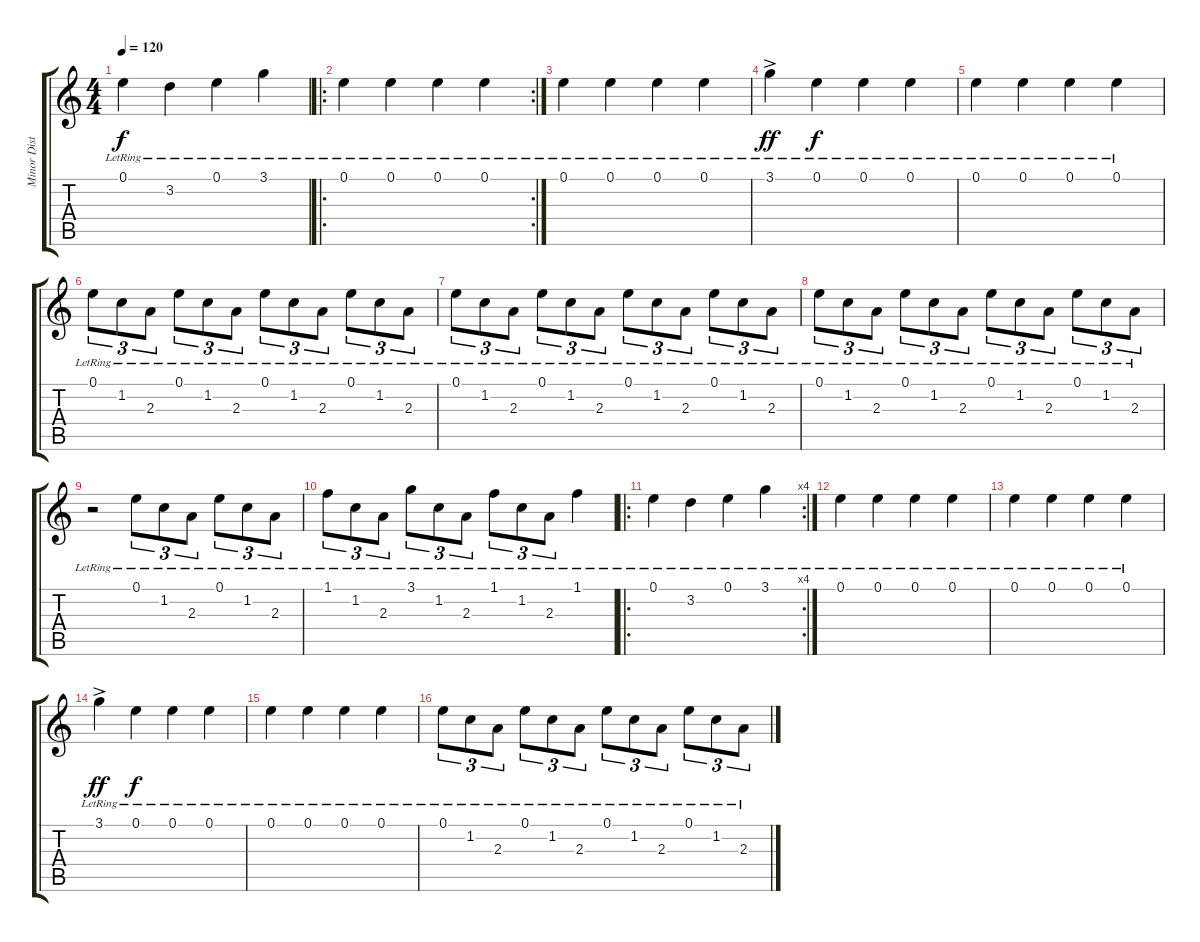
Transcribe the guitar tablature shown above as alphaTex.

\track ("Minor Distortion (some sections)" "Minor Dist") {instrument distortionguitar}
\staff {score tabs}
\tuning (E4 B3 G3 D3 A2 D2) {hide}
\ts (4 4)
\tempo 120
\clef g2
\ks c
0.1{lr}.4{dy f} 3.2{lr}.4 0.1{lr}.4 3.1{lr}.4 |
\ro
\rc 2
0.1{lr}.4 0.1{lr}.4 0.1{lr}.4 0.1{lr}.4 |
0.1{lr}.4 0.1{lr}.4 0.1{lr}.4 0.1{lr}.4 |
3.1{ac lr}.4{dy ff} 0.1{lr}.4{dy f} 0.1{lr}.4 0.1{lr}.4 |
0.1{lr}.4 0.1{lr}.4 0.1{lr}.4 0.1{lr}.4 |
0.1{lr}.8{tu (3 2)} 1.2{lr}.8{tu (3 2)} 2.3{lr}.8{tu (3 2)} 0.1{lr}.8{tu (3 2)} 1.2{lr}.8{tu (3 2)} 2.3{lr}.8{tu (3 2)} 0.1{lr}.8{tu (3 2)} 1.2{lr}.8{tu (3 2)} 2.3{lr}.8{tu (3 2)} 0.1{lr}.8{tu (3 2)} 1.2{lr}.8{tu (3 2)} 2.3{lr}.8{tu (3 2)} |
0.1{lr}.8{tu (3 2)} 1.2{lr}.8{tu (3 2)} 2.3{lr}.8{tu (3 2)} 0.1{lr}.8{tu (3 2)} 1.2{lr}.8{tu (3 2)} 2.3{lr}.8{tu (3 2)} 0.1{lr}.8{tu (3 2)} 1.2{lr}.8{tu (3 2)} 2.3{lr}.8{tu (3 2)} 0.1{lr}.8{tu (3 2)} 1.2{lr}.8{tu (3 2)} 2.3{lr}.8{tu (3 2)} |
0.1{lr}.8{tu (3 2)} 1.2{lr}.8{tu (3 2)} 2.3{lr}.8{tu (3 2)} 0.1{lr}.8{tu (3 2)} 1.2{lr}.8{tu (3 2)} 2.3{lr}.8{tu (3 2)} 0.1{lr}.8{tu (3 2)} 1.2{lr}.8{tu (3 2)} 2.3{lr}.8{tu (3 2)} 0.1{lr}.8{tu (3 2)} 1.2{lr}.8{tu (3 2)} 2.3{lr}.8{tu (3 2)} |
r.2 0.1{lr}.8{tu (3 2)} 1.2{lr}.8{tu (3 2)} 2.3{lr}.8{tu (3 2)} 0.1{lr}.8{tu (3 2)} 1.2{lr}.8{tu (3 2)} 2.3{lr}.8{tu (3 2)} |
1.1{lr}.8{tu (3 2)} 1.2{lr}.8{tu (3 2)} 2.3{lr}.8{tu (3 2)} 3.1{lr}.8{tu (3 2)} 1.2{lr}.8{tu (3 2)} 2.3{lr}.8{tu (3 2)} 1.1{lr}.8{tu (3 2)} 1.2{lr}.8{tu (3 2)} 2.3{lr}.8{tu (3 2)} 1.1{lr}.4 |
\ro
\rc 4
0.1{lr}.4 3.2{lr}.4 0.1{lr}.4 3.1{lr}.4 |
0.1{lr}.4 0.1{lr}.4 0.1{lr}.4 0.1{lr}.4 |
0.1{lr}.4 0.1{lr}.4 0.1{lr}.4 0.1{lr}.4 |
3.1{ac lr}.4{dy ff} 0.1{lr}.4{dy f} 0.1{lr}.4 0.1{lr}.4 |
0.1{lr}.4 0.1{lr}.4 0.1{lr}.4 0.1{lr}.4 |
0.1{lr}.8{tu (3 2)} 1.2{lr}.8{tu (3 2)} 2.3{lr}.8{tu (3 2)} 0.1{lr}.8{tu (3 2)} 1.2{lr}.8{tu (3 2)} 2.3{lr}.8{tu (3 2)} 0.1{lr}.8{tu (3 2)} 1.2{lr}.8{tu (3 2)} 2.3{lr}.8{tu (3 2)} 0.1{lr}.8{tu (3 2)} 1.2{lr}.8{tu (3 2)} 2.3{lr}.8{tu (3 2)}
